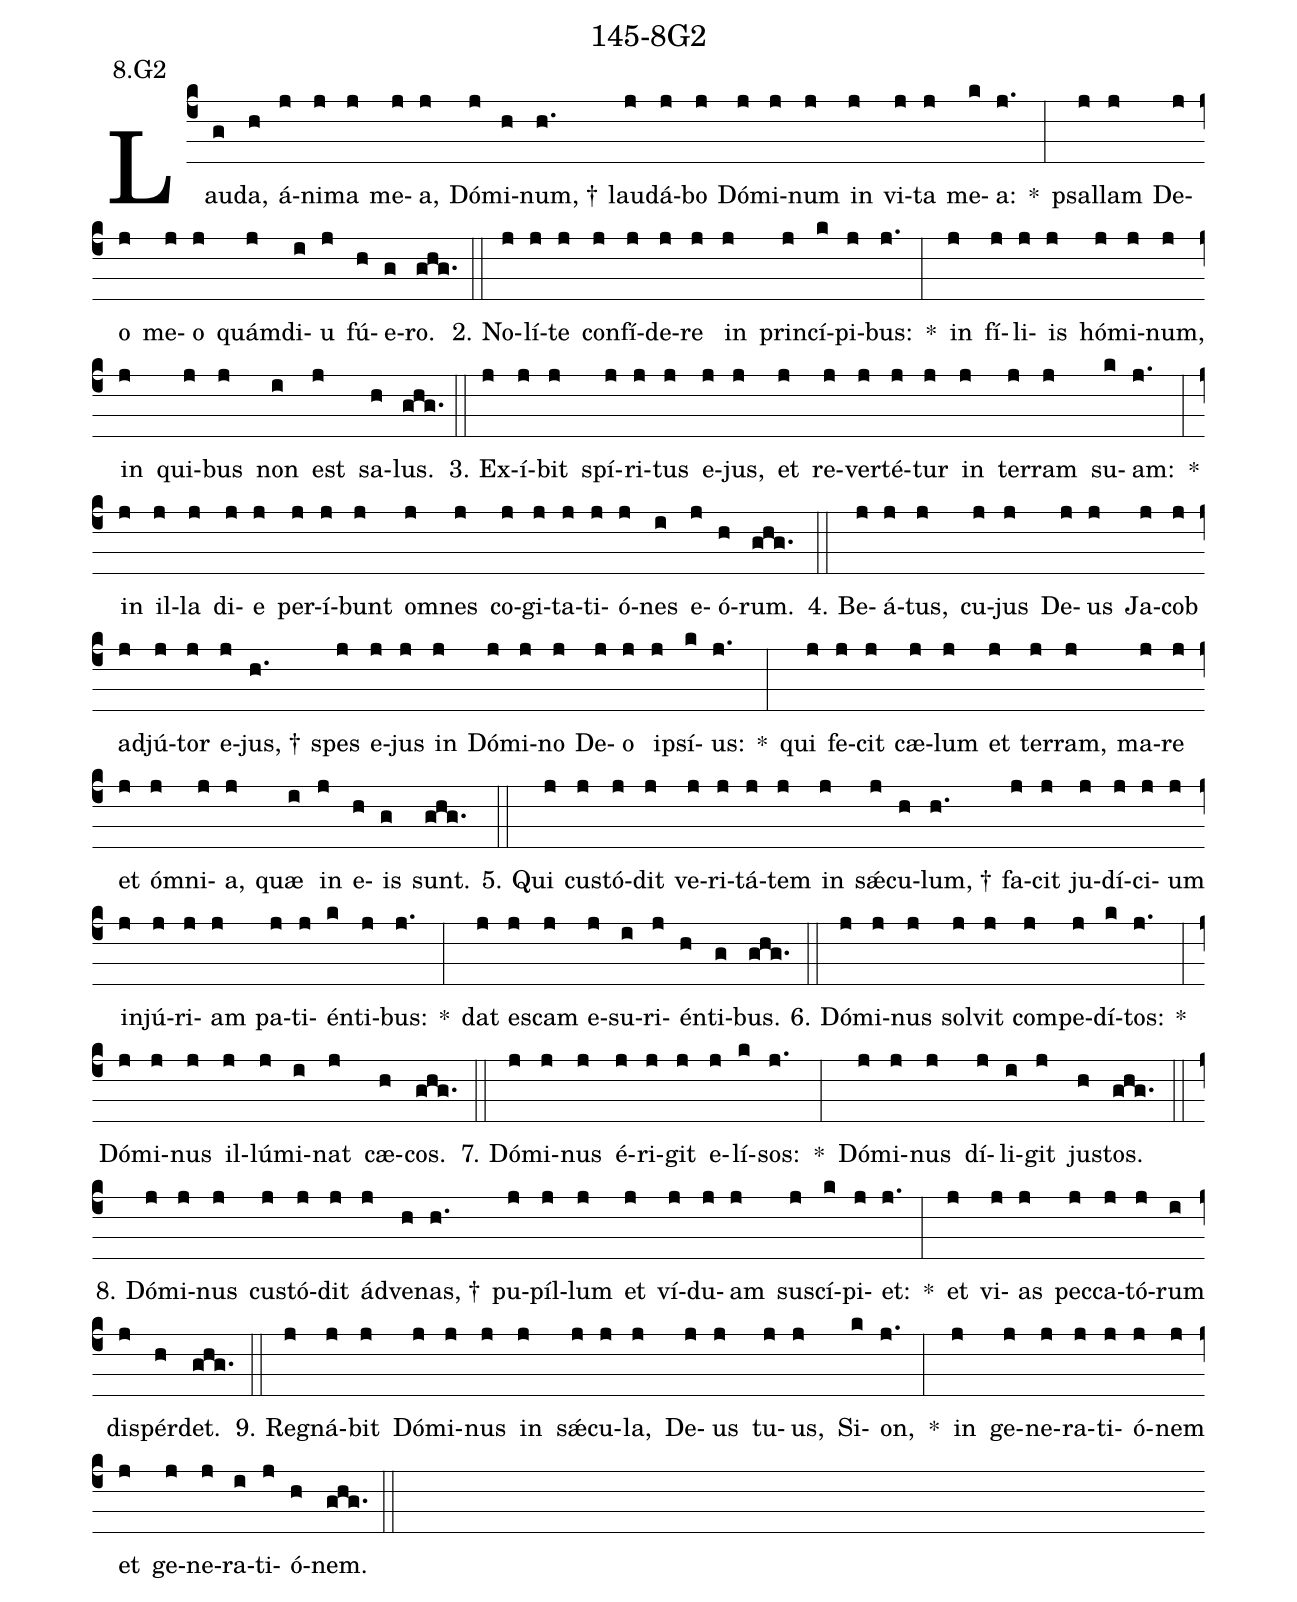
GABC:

name: 145-8G2;
annotation: 8.G2;
%%
(c4)Lau(g)da,(h) á(j)ni(j)ma(j) me(j)a,(j) Dó(j)mi(h)num, †(h.) lau(j)dá(j)bo(j) Dó(j)mi(j)num(j) in(j) vi(j)ta(j) me(k)a:(j.) *(:) psal(j)lam(j) De(j)o(j) me(j)o(j) quám(j)di(i)u(j) fú(h)e(g)ro.(ghg.) (::)
2. No(j)lí(j)te(j) con(j)fí(j)de(j)re(j) in(j) prin(j)cí(k)pi(j)bus:(j.) *(:) in(j) fí(j)li(j)is(j) hó(j)mi(j)num,(j) in(j) qui(j)bus(j) non(i) est(j) sa(h)lus.(ghg.) (::)
3. Ex(j)í(j)bit(j) spí(j)ri(j)tus(j) e(j)jus,(j) et(j) re(j)ver(j)té(j)tur(j) in(j) ter(j)ram(j) su(k)am:(j.) *(:) in(j) il(j)la(j) di(j)e(j) per(j)í(j)bunt(j) om(j)nes(j) co(j)gi(j)ta(j)ti(j)ó(j)nes(i) e(j)ó(h)rum.(ghg.) (::)
4. Be(j)á(j)tus,(j) cu(j)jus(j) De(j)us(j) Ja(j)cob(j) ad(j)jú(j)tor(j) e(j)jus, †(h.) spes(j) e(j)jus(j) in(j) Dó(j)mi(j)no(j) De(j)o(j) ip(j)sí(k)us:(j.) *(:) qui(j) fe(j)cit(j) cæ(j)lum(j) et(j) ter(j)ram,(j) ma(j)re(j) et(j) óm(j)ni(j)a,(j) quæ(i) in(j) e(h)is(g) sunt.(ghg.) (::)
5. Qui(j) cus(j)tó(j)dit(j) ve(j)ri(j)tá(j)tem(j) in(j) sǽ(j)cu(h)lum, †(h.) fa(j)cit(j) ju(j)dí(j)ci(j)um(j) in(j)jú(j)ri(j)am(j) pa(j)ti(j)én(k)ti(j)bus:(j.) *(:) dat(j) es(j)cam(j) e(j)su(i)ri(j)én(h)ti(g)bus.(ghg.) (::)
6. Dó(j)mi(j)nus(j) sol(j)vit(j) com(j)pe(j)dí(k)tos:(j.) *(:) Dó(j)mi(j)nus(j) il(j)lú(j)mi(i)nat(j) cæ(h)cos.(ghg.) (::)
7. Dó(j)mi(j)nus(j) é(j)ri(j)git(j) e(j)lí(k)sos:(j.) *(:) Dó(j)mi(j)nus(j) dí(j)li(i)git(j) jus(h)tos.(ghg.) (::)
8. Dó(j)mi(j)nus(j) cus(j)tó(j)dit(j) ád(j)ve(h)nas, †(h.) pu(j)píl(j)lum(j) et(j) ví(j)du(j)am(j) su(j)scí(k)pi(j)et:(j.) *(:) et(j) vi(j)as(j) pec(j)ca(j)tó(j)rum(i) dis(j)pér(h)det.(ghg.) (::)
9. Re(j)gná(j)bit(j) Dó(j)mi(j)nus(j) in(j) sǽ(j)cu(j)la,(j) De(j)us(j) tu(j)us,(j) Si(k)on,(j.) *(:) in(j) ge(j)ne(j)ra(j)ti(j)ó(j)nem(j) et(j) ge(j)ne(j)ra(i)ti(j)ó(h)nem.(ghg.) (::)
